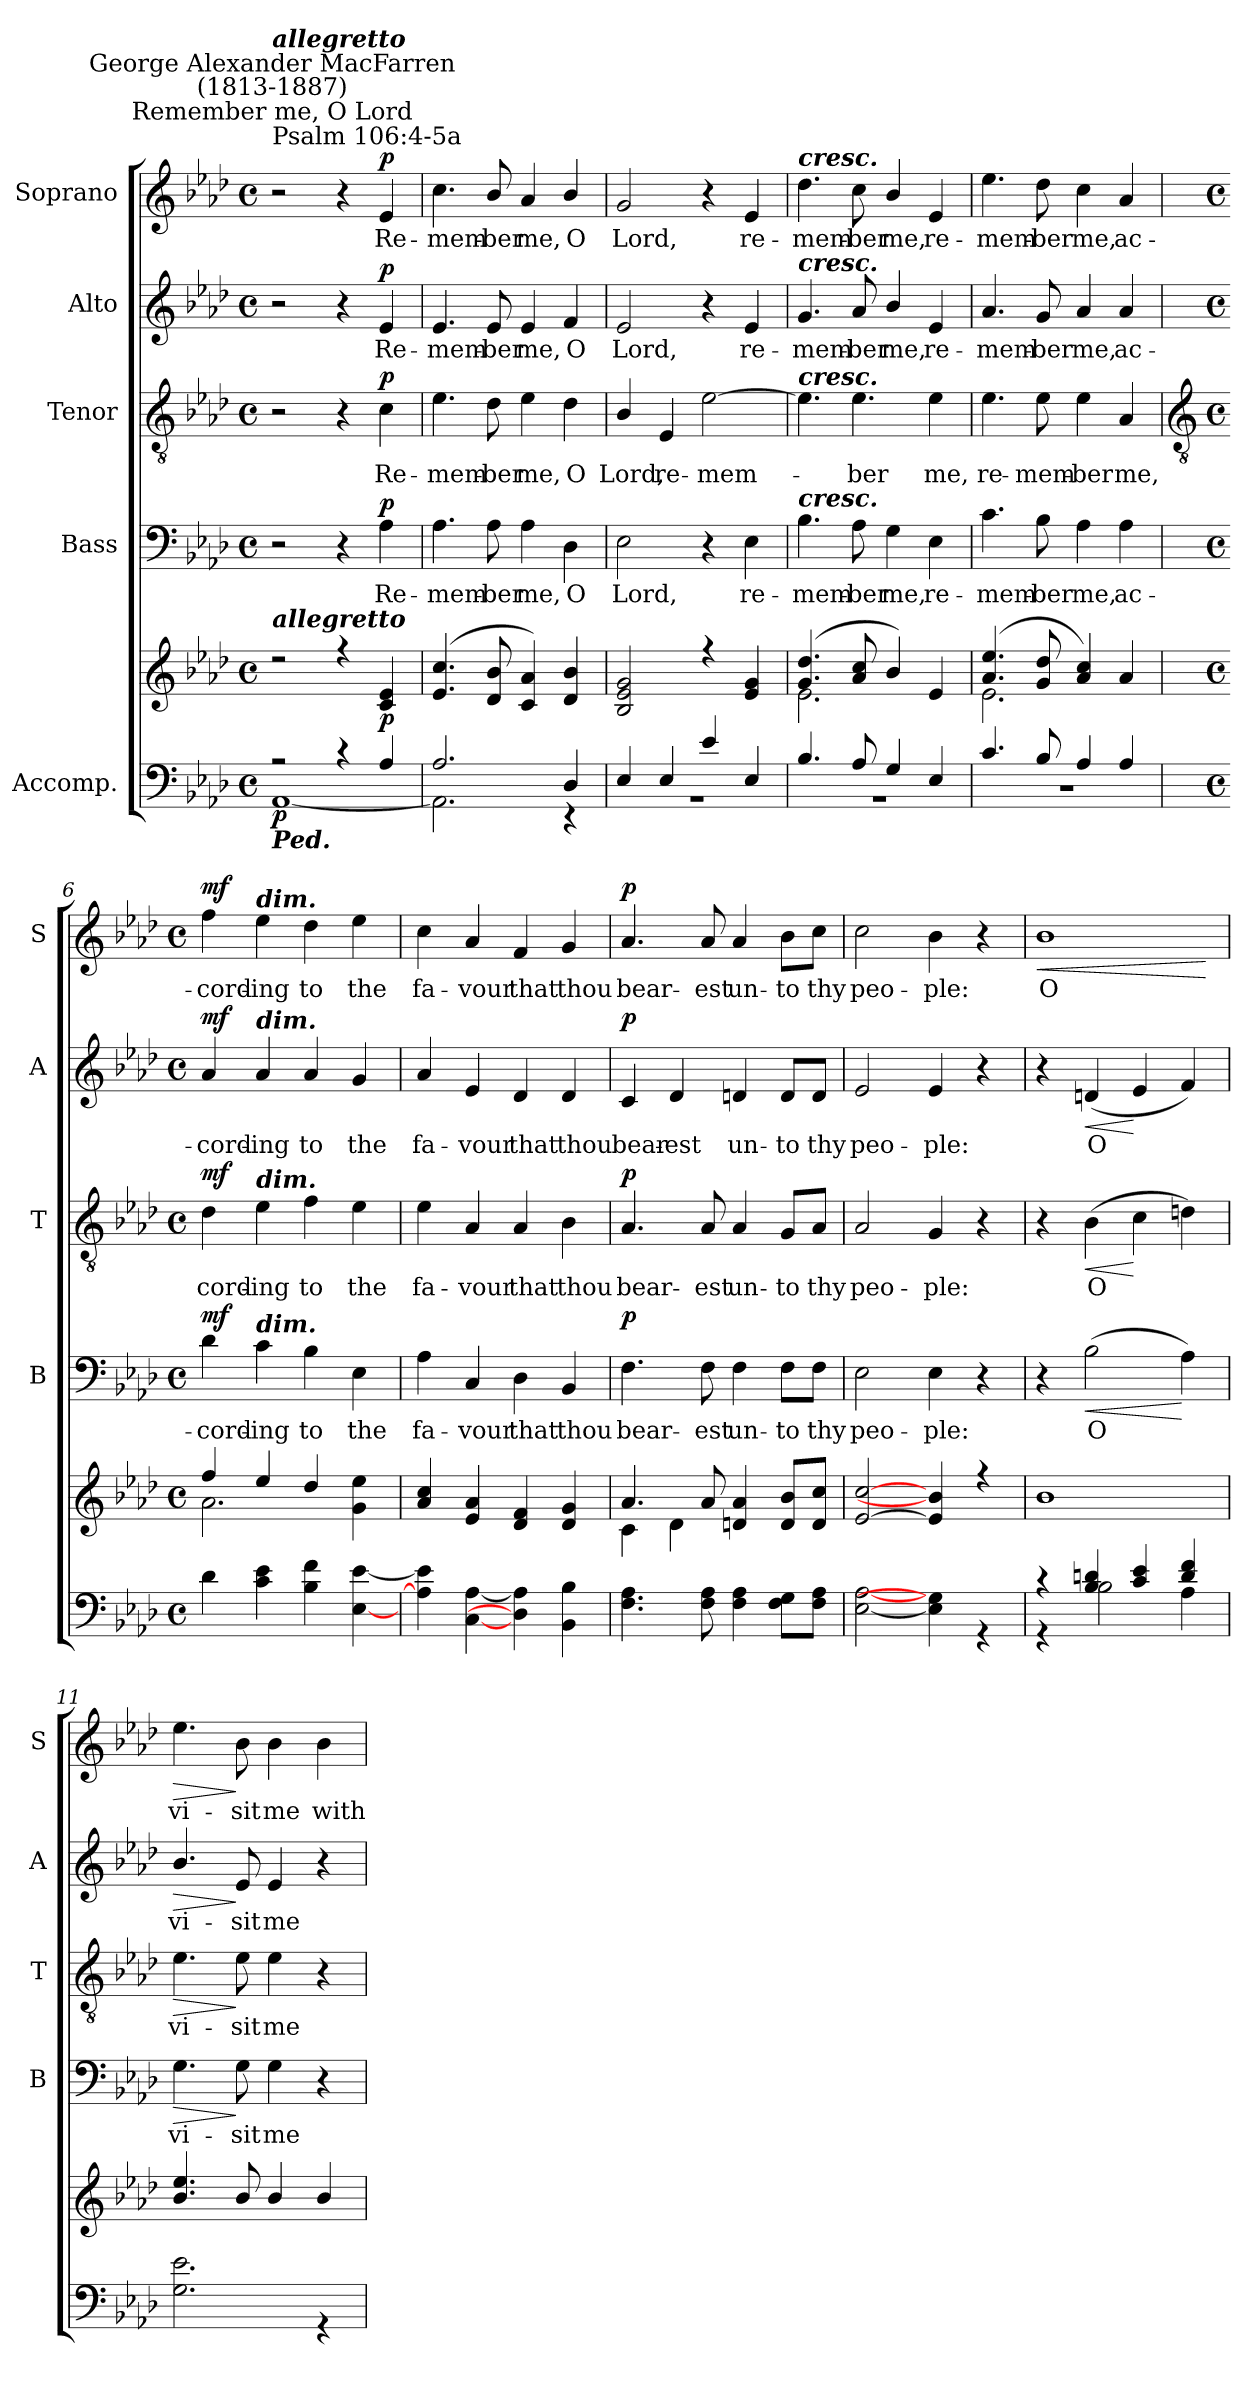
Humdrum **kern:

**kern	**kern	**dynam	**kern	**text	**dynam	**kern	**text	**dynam	**kern	**text	**dynam	**kern	**text	**dynam
*part5	*part5	*part5	*part4	*part4	*part4	*part3	*part3	*part3	*part2	*part2	*part2	*part1	*part1	*part1
*staff6	*staff5	*staff5/6	*staff4	*staff4	*staff4	*staff3	*staff3	*staff3	*staff2	*staff2	*staff2	*staff1	*staff1	*staff1
*I"Accomp.	*	*	*I"Bass	*	*	*I"Tenor	*	*	*I"Alto	*	*	*I"Soprano	*	*
*	*	*	*I'B	*	*	*I'T	*	*	*I'A	*	*	*I'S	*	*
*clefF4	*clefG2	*	*clefF4	*	*	*clefGv2	*	*	*clefG2	*	*	*clefG2	*	*
*k[b-e-a-d-]	*k[b-e-a-d-]	*	*k[b-e-a-d-]	*	*	*k[b-e-a-d-]	*	*	*k[b-e-a-d-]	*	*	*k[b-e-a-d-]	*	*
*A-:	*A-:	*	*A-:	*	*	*A-:	*	*	*A-:	*	*	*A-:	*	*
*M4/4	*M4/4	*	*M4/4	*	*	*M4/4	*	*	*M4/4	*	*	*M4/4	*	*
*met(c)	*met(c)	*	*met(c)	*	*	*met(c)	*	*	*met(c)	*	*	*met(c)	*	*
*MM80	*MM80	*	*MM80	*	*	*MM80	*	*	*MM80	*	*	*MM80	*	*
=1	=1	=1	=1	=1	=1	=1	=1	=1	=1	=1	=1	=1	=1	=1
*^	*^	*	*	*	*	*	*	*	*	*	*	*	*	*
!	!	!	!	!	!	!	!	!	!	!	!	!	!	!LO:TX:a:t=Psalm 106&colon;4-5a	!	!
!	!	!	!	!	!	!	!	!	!	!	!	!	!	!LO:TX:a:cj:t=Remember me, O Lord	!	!
!	!	!	!	!	!	!	!	!	!	!	!	!	!	!LO:TX:a:cj:t=George Alexander MacFarren\n(1813-1887)	!	!
!	!	!	!	!	!	!	!	!	!	!	!	!	!	!LO:TX:a:Bi:t=allegretto	!	!
!	!	!LO:TX:a:Bi:t=allegretto	!	!	!	!	!	!	!	!	!	!	!	!	!	!
!LO:TX:b:Bi:t=Ped.	!	!	!	!	!	!	!	!	!	!	!	!	!	!	!	!
!	!	!	!	!LO:DY:b=2	!	!	!	!	!	!	!	!	!	!	!	!
2r	[1AA-\	2r	1ryy	p	2r	.	.	2r	.	.	2r	.	.	2r	.	.
4r	.	4r	.	.	4r	.	.	4r	.	.	4r	.	.	4r	.	.
!	!	!	!	!LO:DY:b	!	!LO:LY:b	!LO:DY:b	!	!LO:LY:b	!LO:DY:b	!	!LO:LY:b	!LO:DY:b	!	!LO:LY:b	!LO:DY:b
4A-/	.	4c 4e-	.	p	4A-	Re-	p	4c	Re-	p	4e-	Re-	p	4e-	Re-	p
=2	=2	=2	=2	=2	=2	=2	=2	=2	=2	=2	=2	=2	=2	=2	=2	=2
!	!	!	!	!	!	!LO:LY:b	!	!	!LO:LY:b	!	!	!LO:LY:b	!	!	!LO:LY:b	!
2.A-/	2.AA-\]	(<4.e- 4.cc	1ryy	.	4.A-	-mem-	.	4.e-	-mem-	.	4.e-	-mem-	.	4.cc	-mem-	.
!	!	!	!	!	!	!LO:LY:b	!	!	!LO:LY:b	!	!	!LO:LY:b	!	!	!LO:LY:b	!
.	.	8d-/ 8b-/	.	.	8A-	-ber	.	8d-	-ber	.	8e-	-ber	.	8b-/	-ber	.
!	!	!	!	!	!	!LO:LY:b	!	!	!LO:LY:b	!	!	!LO:LY:b	!	!	!LO:LY:b	!
.	.	4c 4a-)	.	.	4A-	me,	.	4e-	me,	.	4e-	me,	.	4a-	me,	.
!	!	!	!	!	!	!LO:LY:b	!	!	!LO:LY:b	!	!	!LO:LY:b	!	!	!LO:LY:b	!
4D-	4r	4d-/ 4b-/	.	.	4D-	O	.	4d-	O	.	4f	O	.	4b-/	O	.
=3	=3	=3	=3	=3	=3	=3	=3	=3	=3	=3	=3	=3	=3	=3	=3	=3
!	!	!	!	!	!	!LO:LY:b	!	!	!LO:LY:b	!	!	!LO:LY:b	!	!	!LO:LY:b	!
4E-	1r	2B- 2e- 2g	1ryy	.	2E-	Lord,	.	4B-/	Lord,	.	2e-	Lord,	.	2g	Lord,	.
!	!	!	!	!	!	!	!	!	!LO:LY:b	!	!	!	!	!	!	!
4E-	.	.	.	.	.	.	.	4E-	re-	.	.	.	.	.	.	.
!	!	!	!	!	!	!	!	!	!LO:LY:b	!	!	!	!	!	!	!
4e-	.	4r	.	.	4r	.	.	[2e-	-mem-	.	4r	.	.	4r	.	.
!	!	!	!	!	!	!LO:LY:b	!	!	!	!	!	!LO:LY:b	!	!	!LO:LY:b	!
4E-	.	4e- 4g	.	.	4E-	re-	.	.	.	.	4e-	re-	.	4e-	re-	.
=4	=4	=4	=4	=4	=4	=4	=4	=4	=4	=4	=4	=4	=4	=4	=4	=4
!	!	!	!	!	!	!	!	!	!	!	!	!	!	!LO:TX:a:Bi:t=cresc.	!	!
!	!	!	!	!	!	!	!	!	!	!	!LO:TX:a:Bi:t=cresc.	!	!	!	!	!
!	!	!	!	!	!	!	!	!LO:TX:a:Bi:t=cresc.	!	!	!	!	!	!	!	!
!	!	!	!	!	!LO:TX:a:Bi:t=cresc.	!	!	!	!	!	!	!	!	!	!	!
!	!	!	!	!	!	!LO:LY:b	!	!	!	!	!	!LO:LY:b	!	!	!LO:LY:b	!
4.B-	1r	(<4.g/ 4.dd-/	2.e-\	.	4.B-	-mem-	.	4.e-]	.	.	4.g	-mem-	.	4.dd-	-mem-	.
!	!	!	!	!	!	!LO:LY:b	!	!	!LO:LY:b	!	!	!LO:LY:b	!	!	!LO:LY:b	!
8A-	.	8a-/ 8cc/	.	.	8A-	-ber	.	4.e-	ber	.	8a-	-ber	.	8cc	-ber	.
!	!	!	!	!	!	!LO:LY:b	!	!	!	!	!	!LO:LY:b	!	!	!LO:LY:b	!
4G	.	4b-/)	.	.	4G	me,	.	.	.	.	4b-/	me,	.	4b-/	me,	.
!	!	!	!	!	!	!LO:LY:b	!	!	!LO:LY:b	!	!	!LO:LY:b	!	!	!LO:LY:b	!
4E-	.	4e-	4ryy	.	4E-	re-	.	4e-	me,	.	4e-	re-	.	4e-	re-	.
=5	=5	=5	=5	=5	=5	=5	=5	=5	=5	=5	=5	=5	=5	=5	=5	=5
!	!	!	!	!	!	!LO:LY:b	!	!	!LO:LY:b	!	!	!LO:LY:b	!	!	!LO:LY:b	!
4.c	1r	(<4.a-/ 4.ee-/	2.e-\	.	4.c	-mem-	.	4.e-	re-	.	4.a-	-mem-	.	4.ee-	-mem-	.
!	!	!	!	!	!	!LO:LY:b	!	!	!LO:LY:b	!	!	!LO:LY:b	!	!	!LO:LY:b	!
8B-	.	8g/ 8dd-/	.	.	8B-	-ber	.	8e-	-mem-	.	8g	-ber	.	8dd-	-ber	.
!	!	!	!	!	!	!LO:LY:b	!	!	!LO:LY:b	!	!	!LO:LY:b	!	!	!LO:LY:b	!
4A-	.	4a-/ 4cc/)	.	.	4A-	me,	.	4e-	-ber	.	4a-	me,	.	4cc	me,	.
!	!	!	!	!	!	!LO:LY:b	!	!	!LO:LY:b	!	!	!LO:LY:b	!	!	!LO:LY:b	!
4A-	.	4a-	4ryy	.	4A-	ac-	.	4A-	me,	.	4a-	ac-	.	4a-	ac-	.
!!LO:LB:g=z
=6	=6	=6	=6	=6	=6	=6	=6	=6	=6	=6	=6	=6	=6	=6	=6	=6
*	*	*	*	*	*	*	*	*clefGv2	*	*	*	*	*	*	*	*
*M4/4	*	*M4/4	*	*	*M4/4	*	*	*M4/4	*	*	*M4/4	*	*	*M4/4	*	*
*met(c)	*	*met(c)	*	*	*met(c)	*	*	*met(c)	*	*	*met(c)	*	*	*met(c)	*	*
!	!	!	!	!	!	!LO:LY:b	!LO:DY:b	!	!LO:LY:b	!LO:DY:b	!	!LO:LY:b	!LO:DY:b	!	!LO:LY:b	!LO:DY:b
1ryy	4d-\	4ff/	2.a-\	.	4d-	-cord-	mf	4d-	cord-	mf	4a-	-cord-	mf	4ff	-cord-	mf
!	!	!	!	!	!	!	!	!	!	!	!	!	!	!LO:TX:a:Bi:t=dim.	!	!
!	!	!	!	!	!	!	!	!	!	!	!LO:TX:a:Bi:t=dim.	!	!	!	!	!
!	!	!	!	!	!	!	!	!LO:TX:a:Bi:t=dim.	!	!	!	!	!	!	!	!
!	!	!	!	!	!LO:TX:a:Bi:t=dim.	!	!	!	!	!	!	!	!	!	!	!
!	!	!	!	!	!	!LO:LY:b	!	!	!LO:LY:b	!	!	!LO:LY:b	!	!	!LO:LY:b	!
.	4c\ 4e-\	4ee-/	.	.	4c	-ing	.	4e-	-ing	.	4a-	-ing	.	4ee-	-ing	.
!	!	!	!	!	!	!LO:LY:b	!	!	!LO:LY:b	!	!	!LO:LY:b	!	!	!LO:LY:b	!
.	4B-\ 4f\	4dd-/	.	.	4B-	to	.	4f	to	.	4a-	to	.	4dd-	to	.
!	!	!	!	!	!	!LO:LY:b	!	!	!LO:LY:b	!	!	!LO:LY:b	!	!	!LO:LY:b	!
.	[4E-\ [4e-\	4g 4ee-	4ryy	.	4E-	the	.	4e-	the	.	4g	the	.	4ee-	the	.
=7	=7	=7	=7	=7	=7	=7	=7	=7	=7	=7	=7	=7	=7	=7	=7	=7
!	!	!	!	!	!	!LO:LY:b	!	!	!LO:LY:b	!	!	!LO:LY:b	!	!	!LO:LY:b	!
1ryy	4A-\] 4e-\]	4a- 4cc	1ryy	.	4A-	fa-	.	4e-	fa-	.	4a-	fa-	.	4cc	fa-	.
!	!	!	!	!	!	!LO:LY:b	!	!	!LO:LY:b	!	!	!LO:LY:b	!	!	!LO:LY:b	!
.	[4C\ [4A-\	4e- 4a-	.	.	4C	-vour	.	4A-	-vour	.	4e-	-vour	.	4a-	-vour	.
!	!	!	!	!	!	!LO:LY:b	!	!	!LO:LY:b	!	!	!LO:LY:b	!	!	!LO:LY:b	!
.	4D-\] 4A-\]	4d- 4f	.	.	4D-	that	.	4A-	that	.	4d-	that	.	4f	that	.
!	!	!	!	!	!	!LO:LY:b	!	!	!LO:LY:b	!	!	!LO:LY:b	!	!	!LO:LY:b	!
.	4BB-\ 4B-\	4d- 4g	.	.	4BB-	thou	.	4B-	thou	.	4d-	thou	.	4g	thou	.
=8	=8	=8	=8	=8	=8	=8	=8	=8	=8	=8	=8	=8	=8	=8	=8	=8
!	!	!	!	!	!	!LO:LY:b	!LO:DY:b	!	!LO:LY:b	!LO:DY:b	!	!LO:LY:b	!LO:DY:b	!	!LO:LY:b	!LO:DY:b
1ryy	4.F\ 4.A-\	4.a-	4c\	.	4.F	bear-	p	4.A-	bear-	p	4c	bear-	p	4.a-	bear-	p
!	!	!	!	!	!	!	!	!	!	!	!	!LO:LY:b	!	!	!	!
.	.	.	4d-\	.	.	.	.	.	.	.	4d-	-est	.	.	.	.
!	!	!	!	!	!	!LO:LY:b	!	!	!LO:LY:b	!	!	!	!	!	!LO:LY:b	!
.	8F\ 8A-\	8a-	.	.	8F	-est	.	8A-	-est	.	.	.	.	8a-	-est	.
!	!	!	!	!	!	!LO:LY:b	!	!	!LO:LY:b	!	!	!LO:LY:b	!	!	!LO:LY:b	!
.	4F\ 4A-\	4dn 4a-	2ryy	.	4F	un-	.	4A-	un-	.	4dn	un-	.	4a-	un-	.
!	!	!	!	!	!	!LO:LY:b	!	!	!LO:LY:b	!	!	!LO:LY:b	!	!	!LO:LY:b	!
.	8F\ 8G\L	8d 8b-L	.	.	8F\L	-to	.	8G/L	-to	.	8d/L	-to	.	8b-\L	-to	.
!	!	!	!	!	!	!LO:LY:b	!	!	!LO:LY:b	!	!	!LO:LY:b	!	!	!LO:LY:b	!
.	8F\ 8A-\J	8d 8ccJ	.	.	8F\J	thy	.	8A-/J	thy	.	8d/J	thy	.	8cc\J	thy	.
=9	=9	=9	=9	=9	=9	=9	=9	=9	=9	=9	=9	=9	=9	=9	=9	=9
!	!	!	!	!	!	!LO:LY:b	!	!	!LO:LY:b	!	!	!LO:LY:b	!	!	!LO:LY:b	!
1ryy	[2E-\ [2A-\	[2e- [2cc	1ryy	.	2E-	peo-	.	2A-	peo-	.	2e-	peo-	.	2cc	peo-	.
!	!	!	!	!	!	!LO:LY:b	!	!	!LO:LY:b	!	!	!LO:LY:b	!	!	!LO:LY:b	!
.	4E-\] 4G\]	4e-] 4b-]	.	.	4E-	-ple:	.	4G	-ple:	.	4e-	-ple:	.	4b-	-ple:	.
.	4r	4r	.	.	4r	.	.	4r	.	.	4r	.	.	4r	.	.
=10	=10	=10	=10	=10	=10	=10	=10	=10	=10	=10	=10	=10	=10	=10	=10	=10
!	!	!	!	!	!	!	!	!	!	!	!	!	!	!	!LO:LY:b	!LO:HP:b
4r	4r	1b-	1ryy	.	4r	.	.	4r	.	.	4r	.	.	1b-	O	<
!	!	!	!	!	!	!LO:LY:b	!LO:HP:b	!	!LO:LY:b	!LO:HP:b	!	!LO:LY:b	!LO:HP:b	!	!	!
4B-/ 4dn/	2B-\	.	.	.	(>2B-	O	<	(>4B-	O	<	(<4dn	O	<	.	.	.
4c/ 4e-/	.	.	.	.	.	.	.	4c	.	[	4e-	.	[	.	.	.
4d/ 4f/	4A-\	.	.	.	4A-)	.	[	4dn)	.	.	4f)	.	.	.	.	.
*v	*v	*	*	*	*	*	*	*	*	*	*	*	*	*	*	*
*	*v	*v	*	*	*	*	*	*	*	*	*	*	*	*	*
.	.	.	.	.	.	.	.	.	.	.	.	.	.	[
=11	=11	=11	=11	=11	=11	=11	=11	=11	=11	=11	=11	=11	=11	=11
*^	*^	*	*	*	*	*	*	*	*	*	*	*	*	*
!	!	!	!	!	!	!LO:LY:b	!LO:HP:b	!	!LO:LY:b	!LO:HP:b	!	!LO:LY:b	!LO:HP:b	!	!LO:LY:b	!LO:HP:b
1ryy	2.G\ 2.e-\	4.b- 4.ee-	1ryy	.	4.G	vi-	>	4.e-	vi-	>	4.b-/	vi-	>	4.ee-	vi-	>
!	!	!	!	!	!	!LO:LY:b	!	!	!LO:LY:b	!	!	!LO:LY:b	!	!	!LO:LY:b	!
.	.	8b-	.	.	8G	-sit	]	8e-	-sit	]	8e-	-sit	]	8b-	-sit	]
!	!	!	!	!	!	!LO:LY:b	!	!	!LO:LY:b	!	!	!LO:LY:b	!	!	!LO:LY:b	!
.	.	4b-	.	.	4G	me	.	4e-	me	.	4e-	me	.	4b-	me	.
!	!	!	!	!	!	!	!	!	!	!	!	!	!	!	!LO:LY:b	!
.	4r	4b-	.	.	4r	.	.	4r	.	.	4r	.	.	4b-	with	.
*v	*v	*	*	*	*	*	*	*	*	*	*	*	*	*	*	*
*	*v	*v	*	*	*	*	*	*	*	*	*	*	*	*	*
=	=	=	=	=	=	=	=	=	=	=	=	=	=	=
*-	*-	*-	*-	*-	*-	*-	*-	*-	*-	*-	*-	*-	*-	*-
